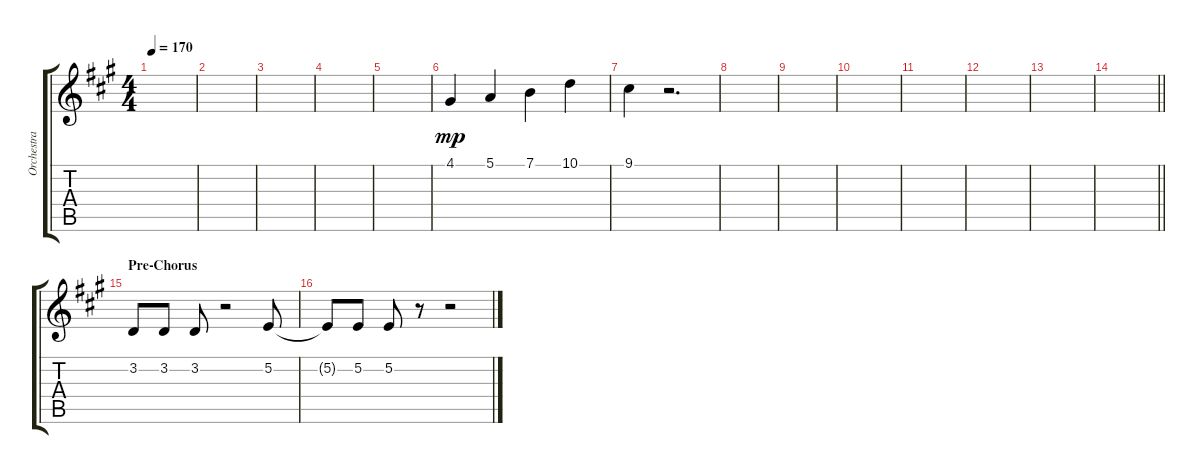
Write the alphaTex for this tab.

\track ("Orchestra Hit" "Orchestra ") {instrument orchestrahit}
\staff {score tabs}
\tuning (E4 B3 G3 D3 A2 E2) {hide}
\ts (4 4)
\tempo 170
\clef g2
\ks a
|
|
|
|
|
4.1.4{dy mp} 5.1.4 7.1.4 10.1.4 |
9.1.4 r.2{d} |
|
|
|
|
|
|
\barLineRight lightlight
|
\section ("" "Pre-Chorus")
3.2.8 3.2.8 3.2.8 r.2 5.2.8 |
5.2{t}.8 5.2.8 5.2.8 r.8 r.2
